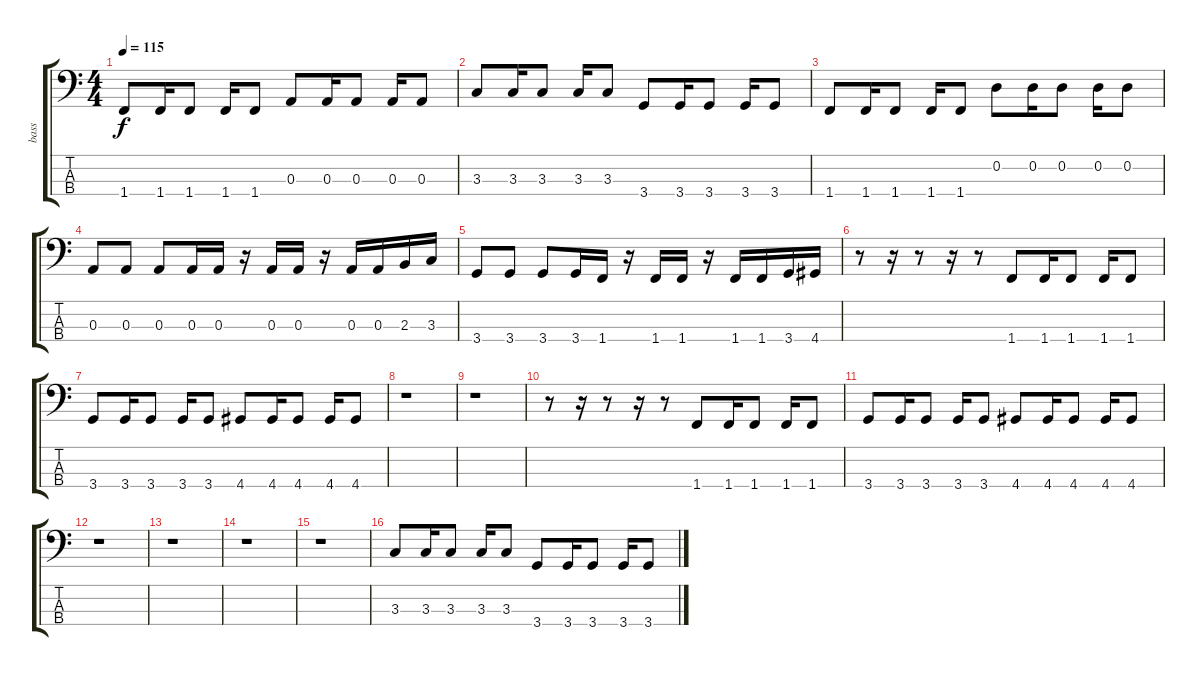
\track ("bass" "bass") {instrument synthbass2}
\staff {score tabs}
\tuning (G2 D2 A1 E1) {hide}
\ts (4 4)
\tempo 115
\clef f4
\ks c
1.4.8{dy f} 1.4.16 1.4.8 1.4.16 1.4.8 0.3.8 0.3.16 0.3.8 0.3.16 0.3.8 |
3.3.8 3.3.16 3.3.8 3.3.16 3.3.8 3.4.8 3.4.16 3.4.8 3.4.16 3.4.8 |
1.4.8 1.4.16 1.4.8 1.4.16 1.4.8 0.2.8 0.2.16 0.2.8 0.2.16 0.2.8 |
0.3.8 0.3.8 0.3.8 0.3.16 0.3.16 r.16 0.3.16 0.3.16 r.16 0.3.16 0.3.16 2.3.16 3.3.16 |
3.4.8 3.4.8 3.4.8 3.4.16 1.4.16 r.16 1.4.16 1.4.16 r.16 1.4.16 1.4.16 3.4.16 4.4.16 |
r.8 r.16 r.8 r.16 r.8 1.4.8 1.4.16 1.4.8 1.4.16 1.4.8 |
3.4.8 3.4.16 3.4.8 3.4.16 3.4.8 4.4.8 4.4.16 4.4.8 4.4.16 4.4.8 |
r.1 |
r.1 |
r.8 r.16 r.8 r.16 r.8 1.4.8 1.4.16 1.4.8 1.4.16 1.4.8 |
3.4.8 3.4.16 3.4.8 3.4.16 3.4.8 4.4.8 4.4.16 4.4.8 4.4.16 4.4.8 |
r.1 |
r.1 |
r.1 |
r.1 |
3.3.8 3.3.16 3.3.8 3.3.16 3.3.8 3.4.8 3.4.16 3.4.8 3.4.16 3.4.8
